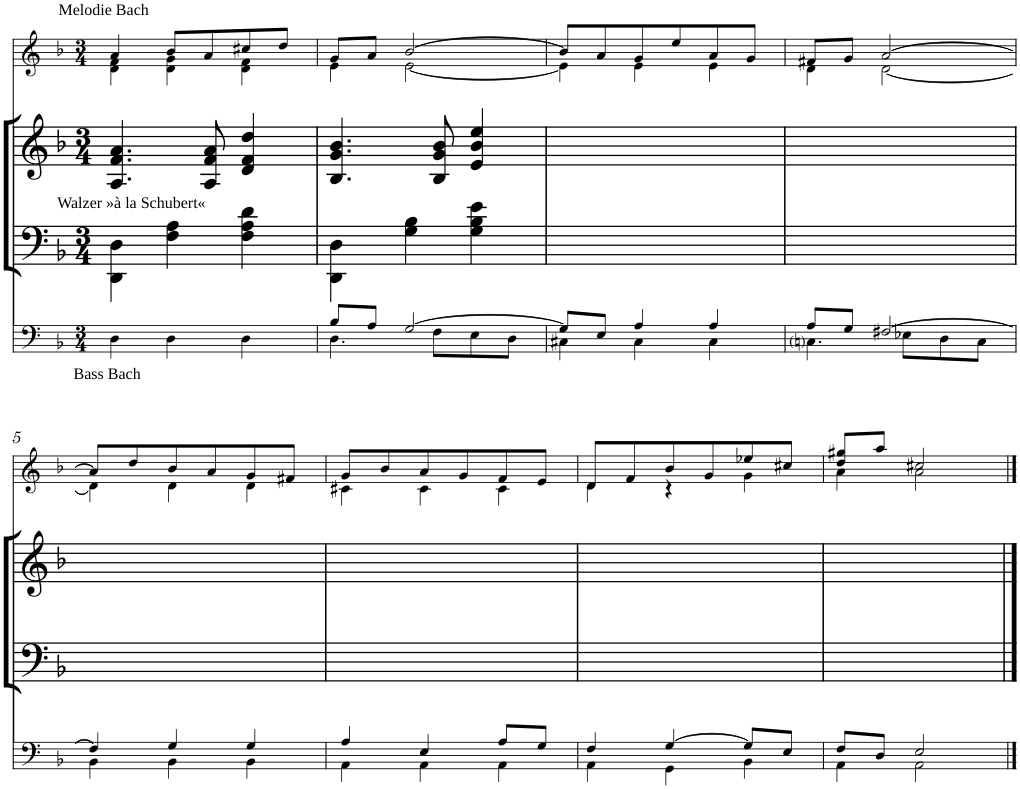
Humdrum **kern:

**kern	**kern	**kern	**kern
*part4	*part3	*part2	*part1
*staff4	*staff3	*staff2	*staff1
*I"Midi_2	*I"Midi_2	*I"Midi_2	*I"Midi_2
*stria5	*	*	*stria5
*clefF4	*clefF4	*clefG2	*clefG2
*k[b-]	*k[b-]	*k[b-]	*k[b-]
*F:	*F:	*F:	*F:
*M3/4	*M3/4	*M3/4	*M3/4
=1	=1	=1	=1
*^	*	*	*^
!	!	!	!	!LO:TX:a:t=Melodie Bach	!
!LO:TX:b:t=Bass Bach	!	!	!	!	!
2.ryy	4D\	4DD\ 4D\	4.A/ 4.f/ 4.a/	4a/	4d\ 4f\
!	!	!	!	!LO:TX:b:t=Walzer »à la Schubert«	!
.	4D\	4F\ 4A\	.	8b-/L	4d\ 4g\
.	.	.	8A/ 8f/ 8a/	8a/	.
.	4D\	4F\ 4A\ 4d\	4d/ 4f/ 4dd/	8cc#X/	4d\ 4f\
.	.	.	.	8dd/J	.
=2	=2	=2	=2	=2	=2
8B-/L	4.D\	4DD\ 4D\	4.B-/ 4.g/ 4.b-/	8g/L	4e\
8A/J	.	.	.	8a/J	.
[2G/	.	4G\ 4B-\	.	[2b-/	[2e\
.	8F\L	.	8B-/ 8g/ 8b-/	.	.
.	8E\	4G\ 4B-\ 4e\	4e/ 4b-/ 4ee/	.	.
.	8D\J	.	.	.	.
=3	=3	=3	=3	=3	=3
8G/L]	4C#X\	2.ryy	2.ryy	8b-/L]	4e\]
8E/J	.	.	.	8a/	.
4A/	4C#\	.	.	8g/	4e\
.	.	.	.	8ee/	.
4A/	4C#\	.	.	8a/	4e\
.	.	.	.	8g/J	.
=4	=4	=4	=4	=4	=4
8A/L	4.Cni\	2.ryy	2.ryy	8f#X/L	4d\
8G/J	.	.	.	8g/J	.
[2F#X/	.	.	.	[2a/	[2d\
.	8E-X\L	.	.	.	.
.	8D\	.	.	.	.
.	8C\J	.	.	.	.
!!LO:LB:g=z	!!
=5	=5	=5	=5	=5	=5
4F#/]	4BB-\	2.ryy	2.ryy	8a/L]	4d\]
.	.	.	.	8dd/	.
4G/	4BB-\	.	.	8b-/	4d\
.	.	.	.	8a/	.
4G/	4BB-\	.	.	8g/	4d\
.	.	.	.	8f#X/J	.
=6	=6	=6	=6	=6	=6
4A/	4AA\	2.ryy	2.ryy	8g/L	4c#X\
.	.	.	.	8b-/	.
4E/	4AA\	.	.	8a/	4c#\
.	.	.	.	8g/	.
8A/L	4AA\	.	.	8f/	4c#\
8G/J	.	.	.	8e/J	.
=7	=7	=7	=7	=7	=7
4F/	4AA\	2.ryy	2.ryy	8d/L	4d\
.	.	.	.	8f/	.
[4G/	4GG\	.	.	8b-/	4r
.	.	.	.	8g/	.
8G/L]	4BB-\	.	.	8ee-X/	4g\
8E/J	.	.	.	8cc#X/J	.
=8	=8	=8	=8	=8	=8
8F/L	4AA\	2.ryy	2.ryy	8dd/ 8gg#X/L	4a\
8D/J	.	.	.	8aa/J	.
2E/	2AA\	.	.	2cc#X/	2a\
*v	*v	*	*	*v	*v
==	==	==	==
*-	*-	*-	*-
